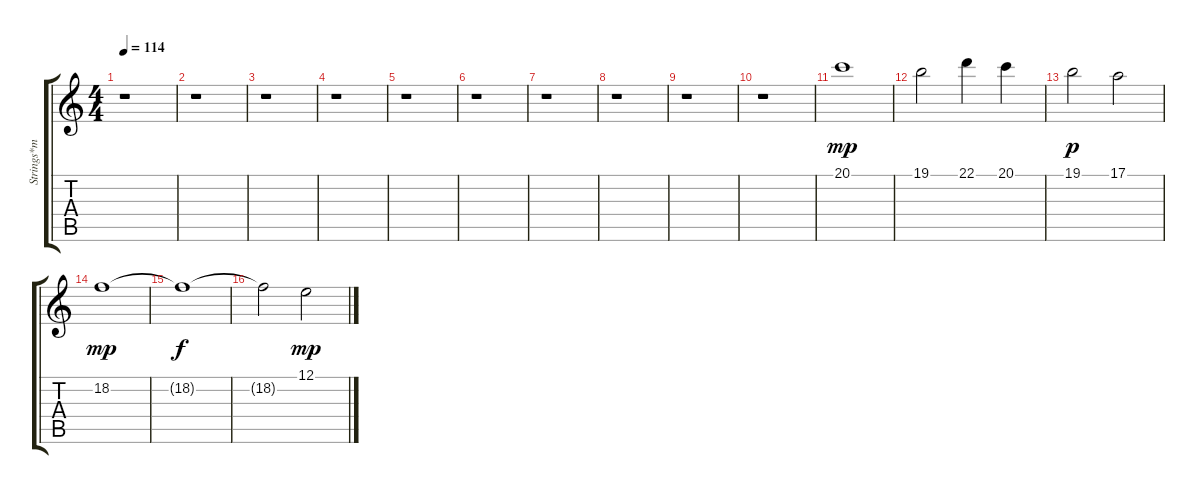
\track (" Strings*merged" " Strings*m") {instrument stringensemble1}
\staff {score tabs}
\tuning (E4 B3 G3 D3 A2 E2) {hide}
\ts (4 4)
\tempo 114
\clef g2
\ks c
r.1{dy mp} |
r.1 |
r.1 |
r.1 |
r.1 |
r.1 |
r.1 |
r.1 |
r.1 |
r.1 |
20.1.1 |
19.1.2 22.1.4 20.1.4 |
19.1.2{dy p} 17.1.2 |
18.2.1{dy mp} |
18.2{t}.1{dy f} |
18.2{t}.2 12.1.2{dy mp}
